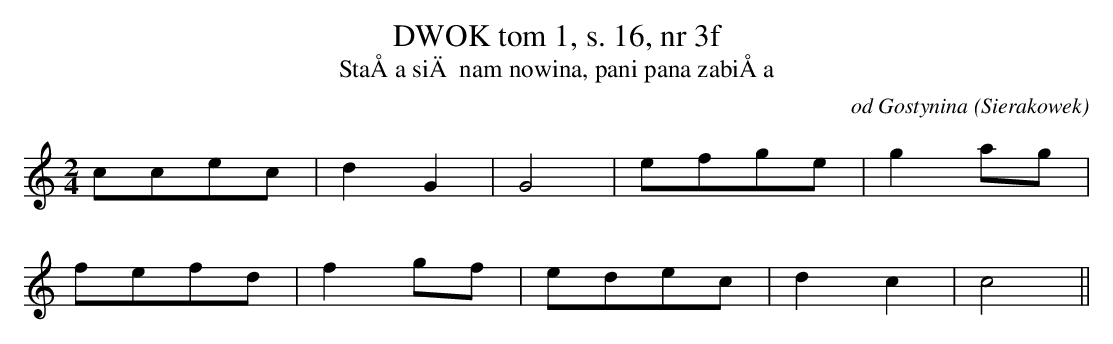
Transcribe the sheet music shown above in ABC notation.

X:1
T: DWOK tom 1, s. 16, nr 3f
T: StaÅa siÄ nam nowina, pani pana zabiÅa
O: od Gostynina (Sierakowek)
M: 2/4
L: 1/8
K: C
ccec | d2G2 | G4 | efge | g2ag |
fefd | f2gf | edec | d2c2 | c4||
